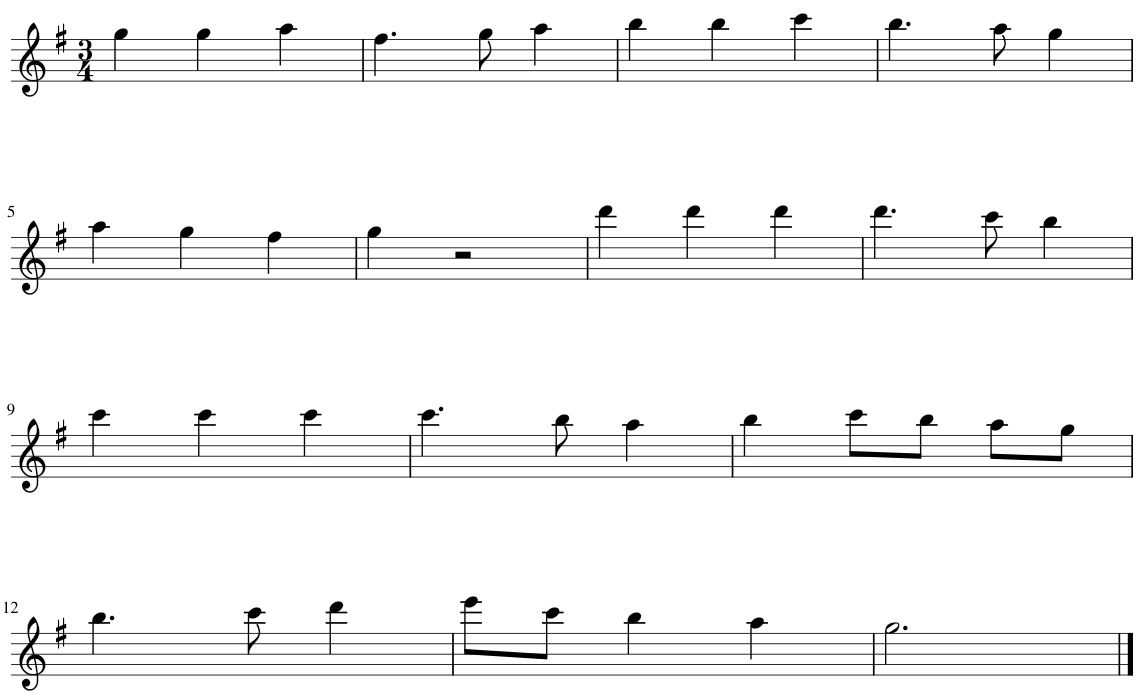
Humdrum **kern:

**kern
*part1
*staff1
*I"Flute, Flute
*clefG2
*k[f#]
*M3/4
=1
4gg\
4gg\
4aa\
=2
4.ff#\
8gg\
4aa\
=3
4bb\
4bb\
4ccc\
=4
4.bb\
8aa\
4gg\
!!LO:LB:g=z
=5
4aa\
4gg\
4ff#\
=6
4gg\
2r
=7
4ddd\
4ddd\
4ddd\
=8
4.ddd\
8ccc\
4bb\
!!LO:LB:g=z
=9
4ccc\
4ccc\
4ccc\
=10
4.ccc\
8bb\
4aa\
=11
4bb\
8ccc\L
8bb\J
8aa\L
8gg\J
!!LO:LB:g=z
=12
4.bb\
8ccc\
4ddd\
=13
8eee\L
8ccc\J
4bb\
4aa\
=14
2.gg\
==
*-
